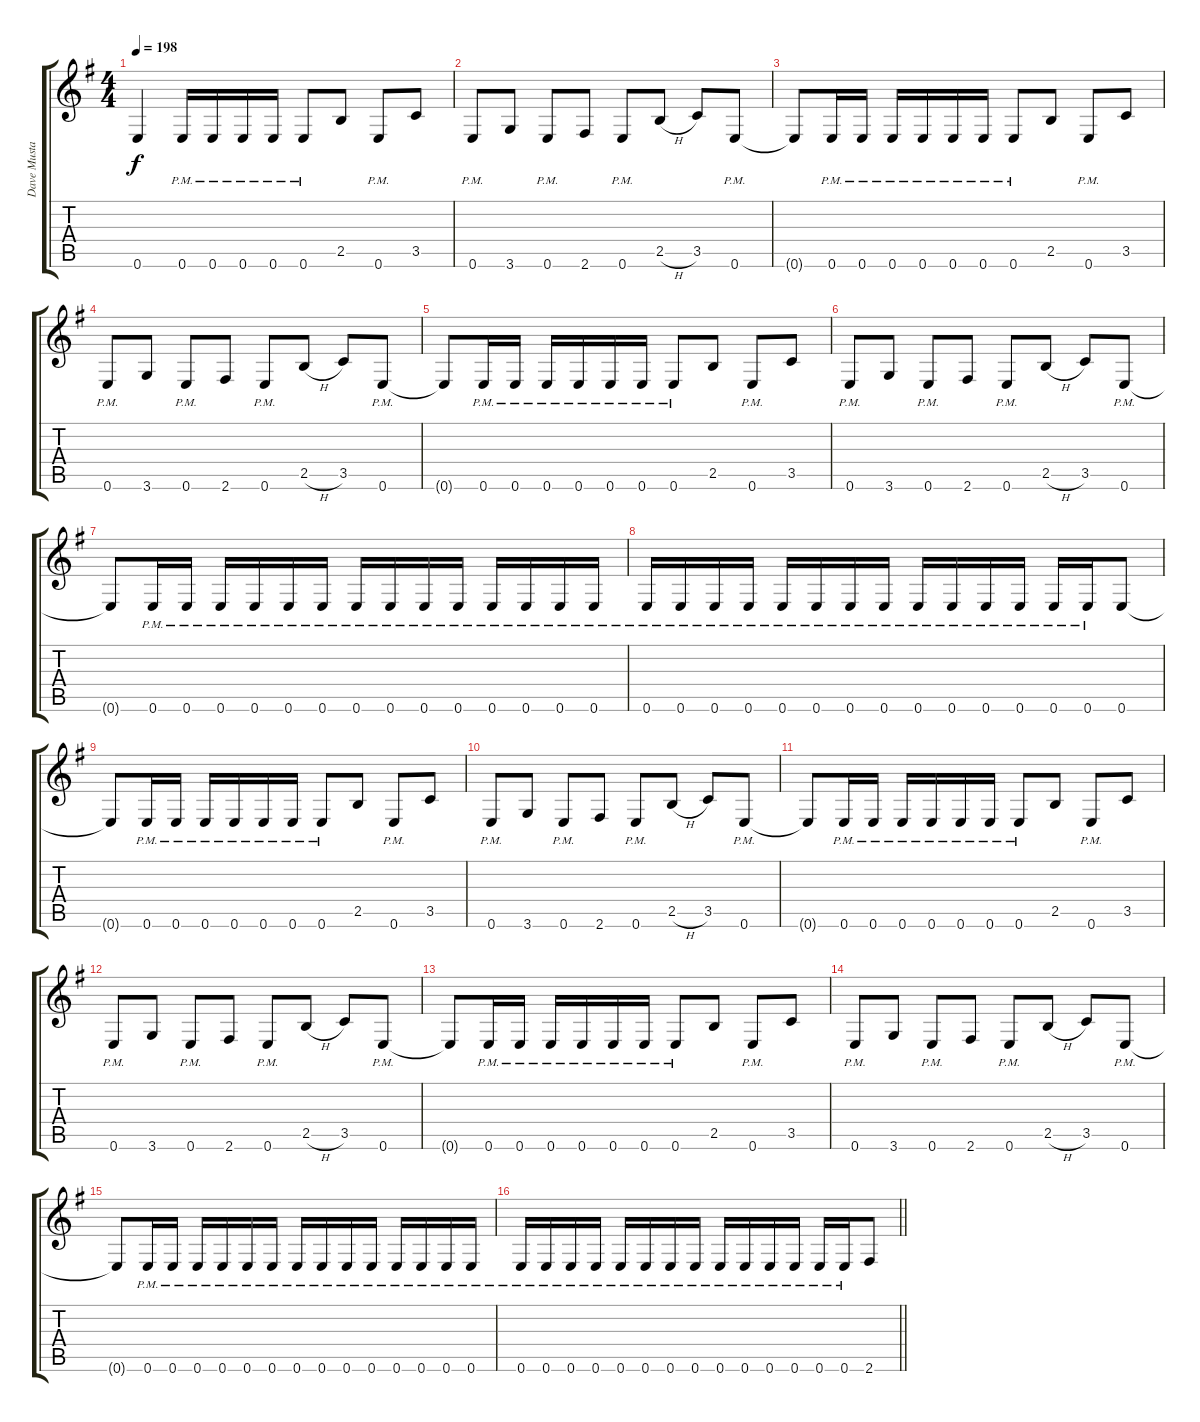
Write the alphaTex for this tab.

\track ("Dave Mustaine" "Dave Musta") {instrument overdrivenguitar}
\staff {score tabs}
\tuning (E4 B3 G3 D3 A2 E2) {hide}
\ts (4 4)
\tempo 198
\clef g2
\ks g
0.6.4{dy f} 0.6{pm}.16 0.6{pm}.16 0.6{pm}.16 0.6{pm}.16 0.6{pm}.8 2.5.8 0.6{pm}.8 3.5.8 |
0.6{pm}.8 3.6.8 0.6{pm}.8 2.6.8 0.6{pm}.8 2.5{h}.8 3.5.8 0.6{pm}.8 |
0.6{t}.8 0.6{pm}.16 0.6{pm}.16 0.6{pm}.16 0.6{pm}.16 0.6{pm}.16 0.6{pm}.16 0.6{pm}.8 2.5.8 0.6{pm}.8 3.5.8 |
0.6{pm}.8 3.6.8 0.6{pm}.8 2.6.8 0.6{pm}.8 2.5{h}.8 3.5.8 0.6{pm}.8 |
0.6{t}.8 0.6{pm}.16 0.6{pm}.16 0.6{pm}.16 0.6{pm}.16 0.6{pm}.16 0.6{pm}.16 0.6{pm}.8 2.5.8 0.6{pm}.8 3.5.8 |
0.6{pm}.8 3.6.8 0.6{pm}.8 2.6.8 0.6{pm}.8 2.5{h}.8 3.5.8 0.6{pm}.8 |
0.6{t}.8 0.6{pm}.16 0.6{pm}.16 0.6{pm}.16 0.6{pm}.16 0.6{pm}.16 0.6{pm}.16 0.6{pm}.16 0.6{pm}.16 0.6{pm}.16 0.6{pm}.16 0.6{pm}.16 0.6{pm}.16 0.6{pm}.16 0.6{pm}.16 |
0.6{pm}.16 0.6{pm}.16 0.6{pm}.16 0.6{pm}.16 0.6{pm}.16 0.6{pm}.16 0.6{pm}.16 0.6{pm}.16 0.6{pm}.16 0.6{pm}.16 0.6{pm}.16 0.6{pm}.16 0.6{pm}.16 0.6{pm}.16 0.6.8 |
0.6{t}.8 0.6{pm}.16 0.6{pm}.16 0.6{pm}.16 0.6{pm}.16 0.6{pm}.16 0.6{pm}.16 0.6{pm}.8 2.5.8 0.6{pm}.8 3.5.8 |
0.6{pm}.8 3.6.8 0.6{pm}.8 2.6.8 0.6{pm}.8 2.5{h}.8 3.5.8 0.6{pm}.8 |
0.6{t}.8 0.6{pm}.16 0.6{pm}.16 0.6{pm}.16 0.6{pm}.16 0.6{pm}.16 0.6{pm}.16 0.6{pm}.8 2.5.8 0.6{pm}.8 3.5.8 |
0.6{pm}.8 3.6.8 0.6{pm}.8 2.6.8 0.6{pm}.8 2.5{h}.8 3.5.8 0.6{pm}.8 |
0.6{t}.8 0.6{pm}.16 0.6{pm}.16 0.6{pm}.16 0.6{pm}.16 0.6{pm}.16 0.6{pm}.16 0.6{pm}.8 2.5.8 0.6{pm}.8 3.5.8 |
0.6{pm}.8 3.6.8 0.6{pm}.8 2.6.8 0.6{pm}.8 2.5{h}.8 3.5.8 0.6{pm}.8 |
0.6{t}.8 0.6{pm}.16 0.6{pm}.16 0.6{pm}.16 0.6{pm}.16 0.6{pm}.16 0.6{pm}.16 0.6{pm}.16 0.6{pm}.16 0.6{pm}.16 0.6{pm}.16 0.6{pm}.16 0.6{pm}.16 0.6{pm}.16 0.6{pm}.16 |
\barLineRight lightlight
0.6{pm}.16 0.6{pm}.16 0.6{pm}.16 0.6{pm}.16 0.6{pm}.16 0.6{pm}.16 0.6{pm}.16 0.6{pm}.16 0.6{pm}.16 0.6{pm}.16 0.6{pm}.16 0.6{pm}.16 0.6{pm}.16 0.6{pm}.16 2.6.8
